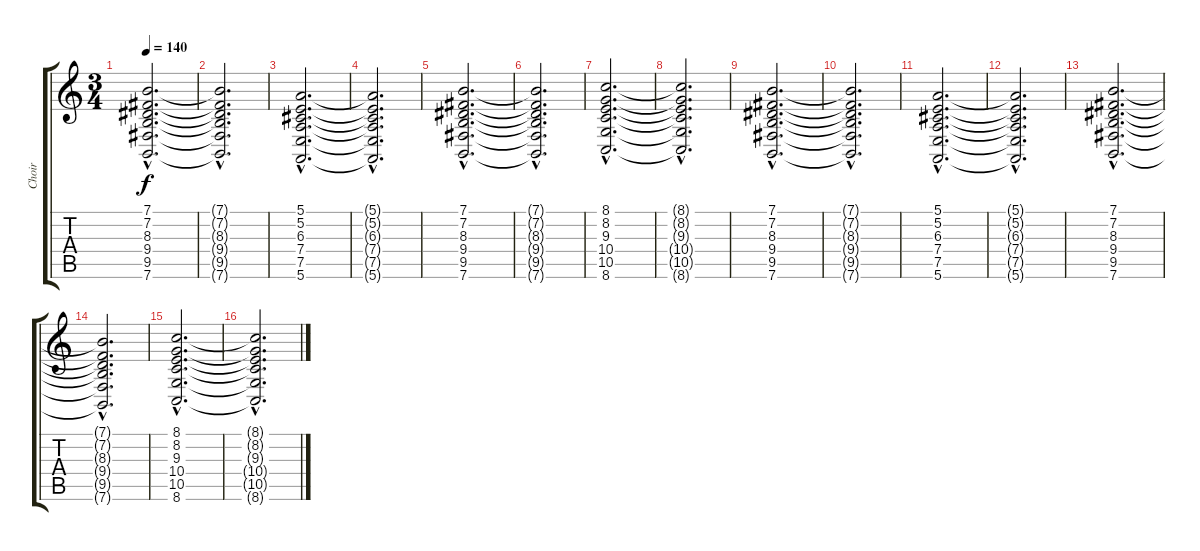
\track ("Choir" "Choir") {instrument choiraahs}
\staff {score tabs}
\tuning (E4 B3 G3 D3 A2 E2) {hide}
\ts (3 4)
\tempo 140
\clef g2
\ks c
(7.1{hac} 7.2{hac} 8.3{hac} 9.4{hac} 9.5{hac} 7.6{hac}).2{d dy f} |
(7.1{hac t} 7.2{hac t} 8.3{hac t} 9.4{hac t} 9.5{hac t} 7.6{hac t}).2{d} |
(5.1{hac} 5.2{hac} 6.3{hac} 7.4{hac} 7.5{hac} 5.6{hac}).2{d} |
(5.1{hac t} 5.2{hac t} 6.3{hac t} 7.4{hac t} 7.5{hac t} 5.6{hac t}).2{d} |
(7.1{hac} 7.2{hac} 8.3{hac} 9.4{hac} 9.5{hac} 7.6{hac}).2{d} |
(7.1{hac t} 7.2{hac t} 8.3{hac t} 9.4{hac t} 9.5{hac t} 7.6{hac t}).2{d} |
(8.1{hac} 8.2{hac} 9.3{hac} 10.4{hac} 10.5{hac} 8.6{hac}).2{d} |
(8.1{hac t} 8.2{hac t} 9.3{hac t} 10.4{hac t} 10.5{hac t} 8.6{hac t}).2{d} |
(7.1{hac} 7.2{hac} 8.3{hac} 9.4{hac} 9.5{hac} 7.6{hac}).2{d} |
(7.1{hac t} 7.2{hac t} 8.3{hac t} 9.4{hac t} 9.5{hac t} 7.6{hac t}).2{d} |
(5.1{hac} 5.2{hac} 6.3{hac} 7.4{hac} 7.5{hac} 5.6{hac}).2{d} |
(5.1{hac t} 5.2{hac t} 6.3{hac t} 7.4{hac t} 7.5{hac t} 5.6{hac t}).2{d} |
(7.1{hac} 7.2{hac} 8.3{hac} 9.4{hac} 9.5{hac} 7.6{hac}).2{d} |
(7.1{hac t} 7.2{hac t} 8.3{hac t} 9.4{hac t} 9.5{hac t} 7.6{hac t}).2{d} |
(8.1{hac} 8.2{hac} 9.3{hac} 10.4{hac} 10.5{hac} 8.6{hac}).2{d} |
(8.1{hac t} 8.2{hac t} 9.3{hac t} 10.4{hac t} 10.5{hac t} 8.6{hac t}).2{d}
